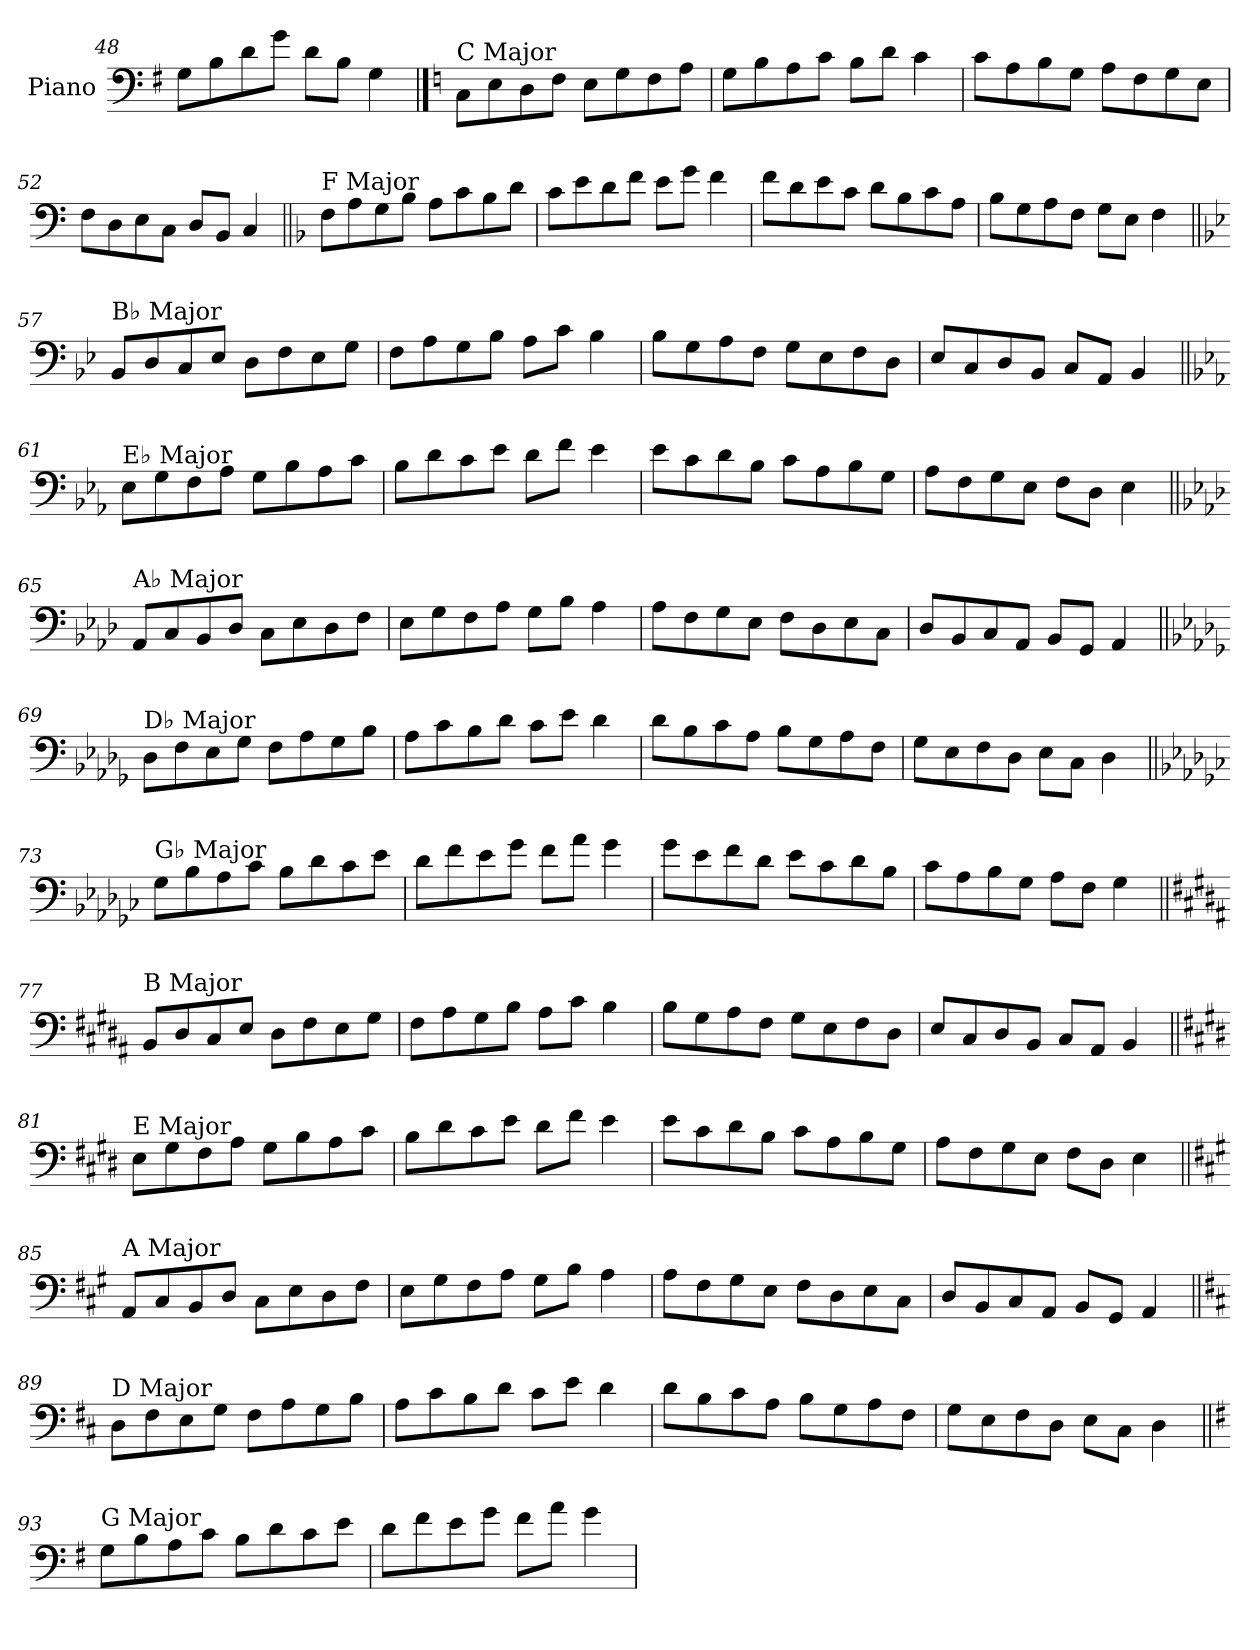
**kern
*part1
*staff1
*I"Piano
*I'Pno.
*clefF4
*k[f#]
=48
8G\L
8B\
8d\
8g\J
8d\L
8B\J
4G\
!!LO:PB:g=z
==49
*k[]
!LO:TX:a:t=C Major
8C\L
8E\
8D\
8F\J
8E\L
8G\
8F\
8A\J
=50
8G\L
8B\
8A\
8c\J
8B\L
8d\J
4c\
=51
8c\L
8A\
8B\
8G\J
8A\L
8F\
8G\
8E\J
=52
8F\L
8D\
8E\
8C\J
8D/L
8BB/J
4C/
!!LO:LB:g=z
=53||
*k[b-]
!LO:TX:a:t=F Major
8F\L
8A\
8G\
8B-\J
8A\L
8c\
8B-\
8d\J
=54
8c\L
8e\
8d\
8f\J
8e\L
8g\J
4f\
=55
8f\L
8d\
8e\
8c\J
8d\L
8B-\
8c\
8A\J
=56
8B-\L
8G\
8A\
8F\J
8G\L
8E\J
4F\
!!LO:LB:g=z
=57||
*k[b-e-]
!LO:TX:a:t=B♭ Major
8BB-/L
8D/
8C/
8E-/J
8D\L
8F\
8E-\
8G\J
=58
8F\L
8A\
8G\
8B-\J
8A\L
8c\J
4B-\
=59
8B-\L
8G\
8A\
8F\J
8G\L
8E-\
8F\
8D\J
=60
8E-/L
8C/
8D/
8BB-/J
8C/L
8AA/J
4BB-/
!!LO:LB:g=z
=61||
*k[b-e-a-]
!LO:TX:a:t=E♭ Major
8E-\L
8G\
8F\
8A-\J
8G\L
8B-\
8A-\
8c\J
=62
8B-\L
8d\
8c\
8e-\J
8d\L
8f\J
4e-\
=63
8e-\L
8c\
8d\
8B-\J
8c\L
8A-\
8B-\
8G\J
=64
8A-\L
8F\
8G\
8E-\J
8F\L
8D\J
4E-\
!!LO:LB:g=z
=65||
*k[b-e-a-d-]
!LO:TX:a:t=A♭ Major
8AA-/L
8C/
8BB-/
8D-/J
8C\L
8E-\
8D-\
8F\J
=66
8E-\L
8G\
8F\
8A-\J
8G\L
8B-\J
4A-\
=67
8A-\L
8F\
8G\
8E-\J
8F\L
8D-\
8E-\
8C\J
=68
8D-/L
8BB-/
8C/
8AA-/J
8BB-/L
8GG/J
4AA-/
!!LO:LB:g=z
=69||
*k[b-e-a-d-g-]
!LO:TX:a:t=D♭ Major
8D-\L
8F\
8E-\
8G-\J
8F\L
8A-\
8G-\
8B-\J
=70
8A-\L
8c\
8B-\
8d-\J
8c\L
8e-\J
4d-\
=71
8d-\L
8B-\
8c\
8A-\J
8B-\L
8G-\
8A-\
8F\J
=72
8G-\L
8E-\
8F\
8D-\J
8E-\L
8C\J
4D-\
!!LO:LB:g=z
=73||
*k[b-e-a-d-g-c-]
!LO:TX:a:t=G♭ Major
8G-\L
8B-\
8A-\
8c-\J
8B-\L
8d-\
8c-\
8e-\J
=74
8d-\L
8f\
8e-\
8g-\J
8f\L
8a-\J
4g-\
=75
8g-\L
8e-\
8f\
8d-\J
8e-\L
8c-\
8d-\
8B-\J
=76
8c-\L
8A-\
8B-\
8G-\J
8A-\L
8F\J
4G-\
!!LO:LB:g=z
=77||
*k[f#c#g#d#a#]
!LO:TX:a:t=B Major
8BB/L
8D#/
8C#/
8E/J
8D#\L
8F#\
8E\
8G#\J
=78
8F#\L
8A#\
8G#\
8B\J
8A#\L
8c#\J
4B\
=79
8B\L
8G#\
8A#\
8F#\J
8G#\L
8E\
8F#\
8D#\J
=80
8E/L
8C#/
8D#/
8BB/J
8C#/L
8AA#/J
4BB/
!!LO:LB:g=z
=81||
*k[f#c#g#d#]
!LO:TX:a:t=E Major
8E\L
8G#\
8F#\
8A\J
8G#\L
8B\
8A\
8c#\J
=82
8B\L
8d#\
8c#\
8e\J
8d#\L
8f#\J
4e\
=83
8e\L
8c#\
8d#\
8B\J
8c#\L
8A\
8B\
8G#\J
=84
8A\L
8F#\
8G#\
8E\J
8F#\L
8D#\J
4E\
!!LO:LB:g=z
=85||
*k[f#c#g#]
!LO:TX:a:t=A Major
8AA/L
8C#/
8BB/
8D/J
8C#\L
8E\
8D\
8F#\J
=86
8E\L
8G#\
8F#\
8A\J
8G#\L
8B\J
4A\
=87
8A\L
8F#\
8G#\
8E\J
8F#\L
8D\
8E\
8C#\J
=88
8D/L
8BB/
8C#/
8AA/J
8BB/L
8GG#/J
4AA/
!!LO:LB:g=z
=89||
*k[f#c#]
!LO:TX:a:t=D Major
8D\L
8F#\
8E\
8G\J
8F#\L
8A\
8G\
8B\J
=90
8A\L
8c#\
8B\
8d\J
8c#\L
8e\J
4d\
=91
8d\L
8B\
8c#\
8A\J
8B\L
8G\
8A\
8F#\J
=92
8G\L
8E\
8F#\
8D\J
8E\L
8C#\J
4D\
!!LO:LB:g=z
=93||
*k[f#]
!LO:TX:a:t=G Major
8G\L
8B\
8A\
8c\J
8B\L
8d\
8c\
8e\J
=94
8d\L
8f#\
8e\
8g\J
8f#\L
8a\J
4g\
=
*-
